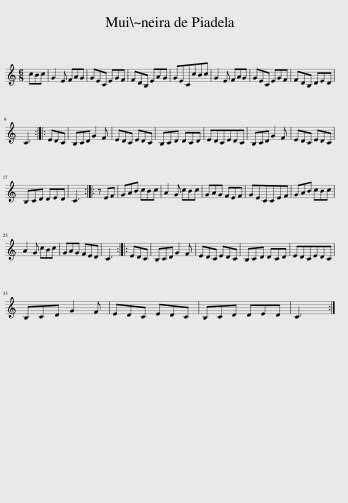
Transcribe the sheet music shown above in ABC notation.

X:1
L:1/8
M:6/8
I:linebreak $
K:C
V:1 treble
V:1
 cBc | G2 E FAG | GEC EGF | FDB, EAG | GECcBc | %5
 G2 E FAG | GEC EGF | FDB, DED |$ C3 :: EDC | %10
 B,CD G2 F | EDC EDC | B,CD DCD | EDCEDC | B,CD G2 F | %15
 EDC EDC |$ B,CD DED | C3 :: z EF | GAB cBc | %20
 A2 G cBc | GAG FEF | GECCEF | GAB cBc |$ A2 G cBc | %25
 GAG FED | C3 :: EDC | B,CD G2 F | EDC EDC | %30
 B,CD DCD | EDCEDC |$ B,CD G2 F | EDC EDC | B,CD DED | %35
 C3 :| %36
